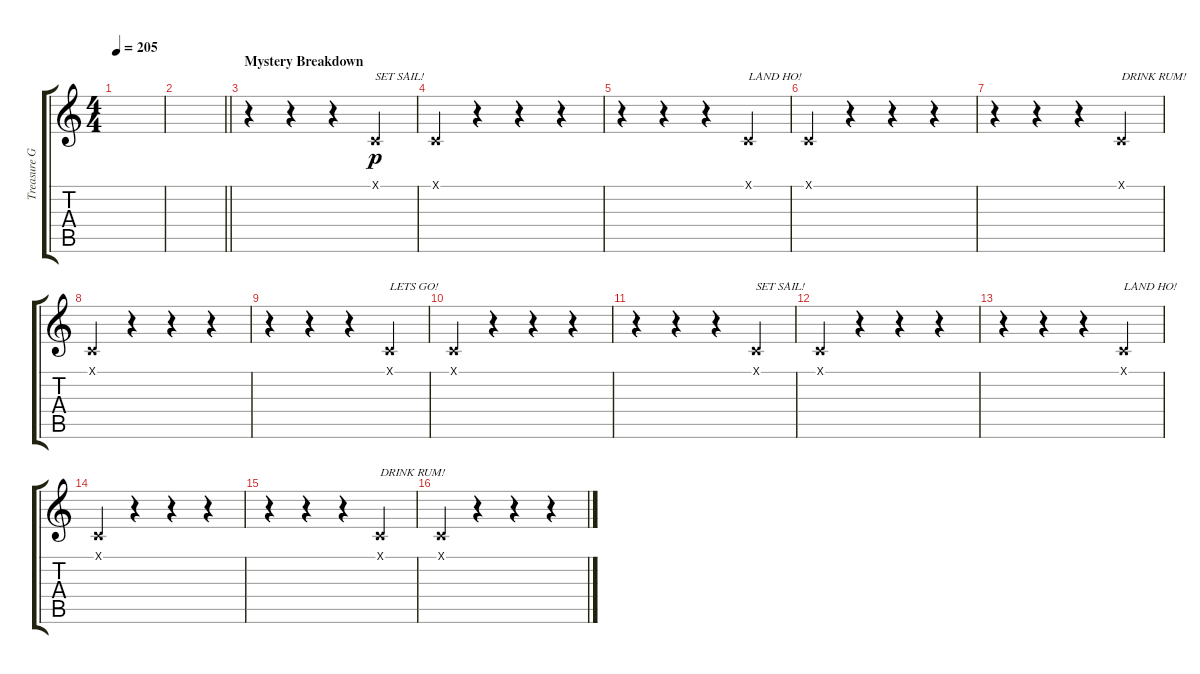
\track ("Treasure Gun" "Treasure G") {instrument gunshot}
\staff {score tabs}
\tuning (C4 G3 Eb3 Bb2 F2 C2) {hide}
\ts (4 4)
\tempo 205
\clef g2
\ks c
|
\barLineRight lightlight
|
\section ("" "Mystery Breakdown")
r.4 r.4 r.4 0.1{x}.4{txt "SET SAIL!" dy p} |
0.1{x}.4 r.4 r.4 r.4 |
r.4 r.4 r.4 0.1{x}.4{txt "LAND HO!"} |
0.1{x}.4 r.4 r.4 r.4 |
r.4 r.4 r.4 0.1{x}.4{txt "DRINK RUM!"} |
0.1{x}.4 r.4 r.4 r.4 |
r.4 r.4 r.4 0.1{x}.4{txt "LETS GO!"} |
0.1{x}.4 r.4 r.4 r.4 |
r.4 r.4 r.4 0.1{x}.4{txt "SET SAIL!"} |
0.1{x}.4 r.4 r.4 r.4 |
r.4 r.4 r.4 0.1{x}.4{txt "LAND HO!"} |
0.1{x}.4 r.4 r.4 r.4 |
r.4 r.4 r.4 0.1{x}.4{txt "DRINK RUM!"} |
0.1{x}.4 r.4 r.4 r.4
